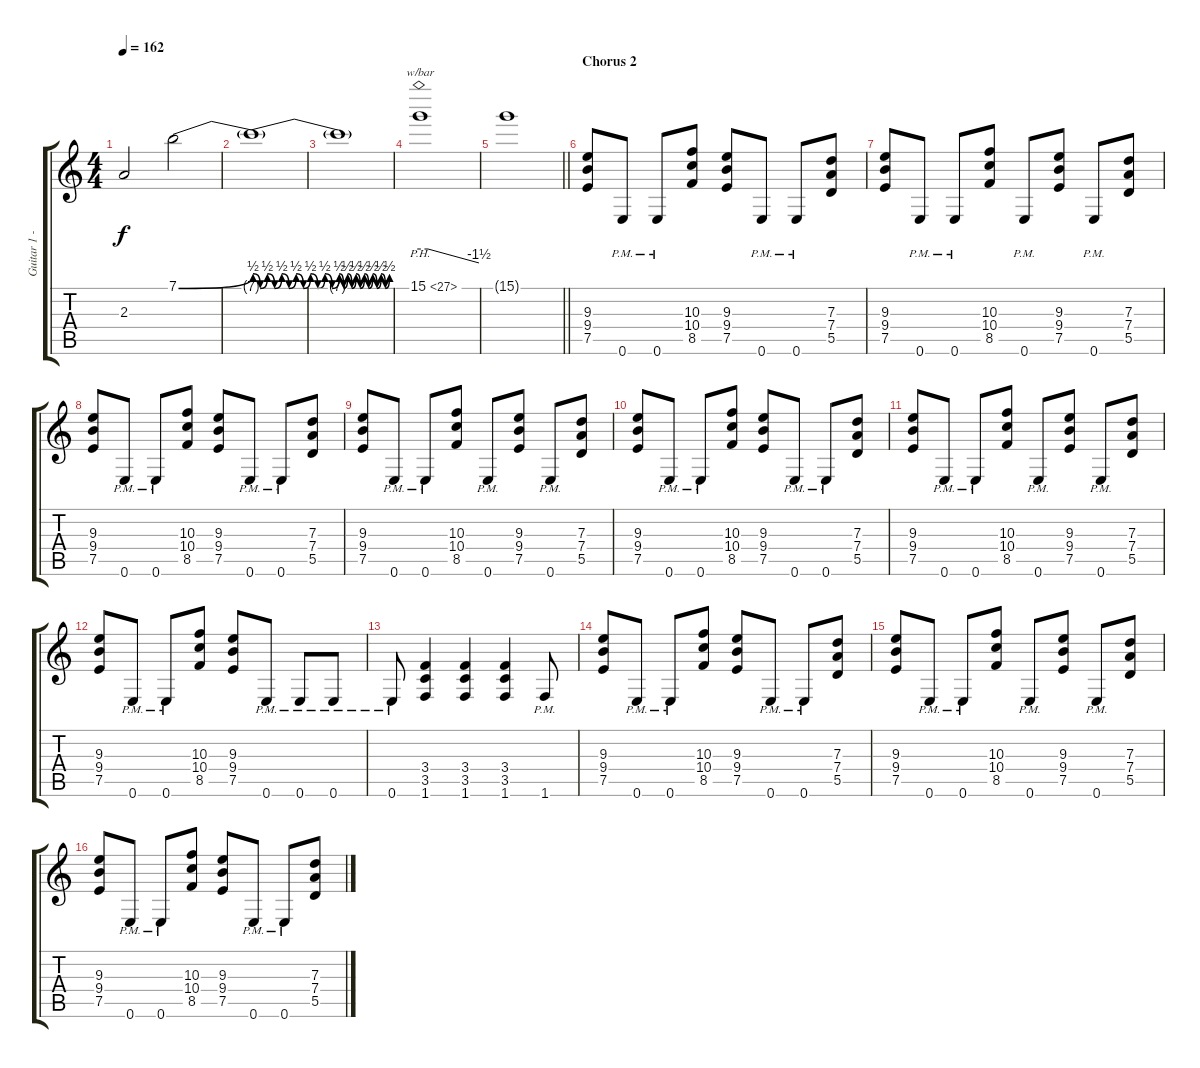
\track ("Guitar 1 - Wolf Hoffmann" "Guitar 1 -") {instrument distortionguitar}
\staff {score tabs}
\tuning (E4 B3 G3 D3 A2 E2) {hide}
\ts (4 4)
\tempo 162
\clef g2
\ks c
2.3.2{dy f} 7.1{be (bend 0 0 60 2)}.2 |
7.1{be (custom 0 2 5 0 10 2 15 0 20 2 25 0 30 2 35 0 40 2 45 0 50 2 55 0 60 2) t}.1 |
7.1{be (custom 0 2 5 0 10 2 15 0 20 2 25 0 30 2 35 0 40 2 45 0 50 2 55 0 60 2) t}.1 |
15.1{ph 12}.1{tbe (custom default 0 0 8 0 60 -6)} |
\barLineRight lightlight
15.1{t}.1 |
\section ("" "Chorus 2")
(9.3 9.4 7.5).8 0.6{pm}.8 0.6{pm}.8 (10.3 10.4 8.5).8 (9.3 9.4 7.5).8 0.6{pm}.8 0.6{pm}.8 (7.3 7.4 5.5).8 |
(9.3 9.4 7.5).8 0.6{pm}.8 0.6{pm}.8 (10.3 10.4 8.5).8 0.6{pm}.8 (9.3 9.4 7.5).8 0.6{pm}.8 (7.3 7.4 5.5).8 |
(9.3 9.4 7.5).8 0.6{pm}.8 0.6{pm}.8 (10.3 10.4 8.5).8 (9.3 9.4 7.5).8 0.6{pm}.8 0.6{pm}.8 (7.3 7.4 5.5).8 |
(9.3 9.4 7.5).8 0.6{pm}.8 0.6{pm}.8 (10.3 10.4 8.5).8 0.6{pm}.8 (9.3 9.4 7.5).8 0.6{pm}.8 (7.3 7.4 5.5).8 |
(9.3 9.4 7.5).8 0.6{pm}.8 0.6{pm}.8 (10.3 10.4 8.5).8 (9.3 9.4 7.5).8 0.6{pm}.8 0.6{pm}.8 (7.3 7.4 5.5).8 |
(9.3 9.4 7.5).8 0.6{pm}.8 0.6{pm}.8 (10.3 10.4 8.5).8 0.6{pm}.8 (9.3 9.4 7.5).8 0.6{pm}.8 (7.3 7.4 5.5).8 |
(9.3 9.4 7.5).8 0.6{pm}.8 0.6{pm}.8 (10.3 10.4 8.5).8 (9.3 9.4 7.5).8 0.6{pm}.8 0.6{pm}.8 0.6{pm}.8 |
0.6{pm}.8 (3.4 3.5 1.6).4 (3.4 3.5 1.6).4 (3.4 3.5 1.6).4 1.6{pm}.8 |
(9.3 9.4 7.5).8 0.6{pm}.8 0.6{pm}.8 (10.3 10.4 8.5).8 (9.3 9.4 7.5).8 0.6{pm}.8 0.6{pm}.8 (7.3 7.4 5.5).8 |
(9.3 9.4 7.5).8 0.6{pm}.8 0.6{pm}.8 (10.3 10.4 8.5).8 0.6{pm}.8 (9.3 9.4 7.5).8 0.6{pm}.8 (7.3 7.4 5.5).8 |
(9.3 9.4 7.5).8 0.6{pm}.8 0.6{pm}.8 (10.3 10.4 8.5).8 (9.3 9.4 7.5).8 0.6{pm}.8 0.6{pm}.8 (7.3 7.4 5.5).8
